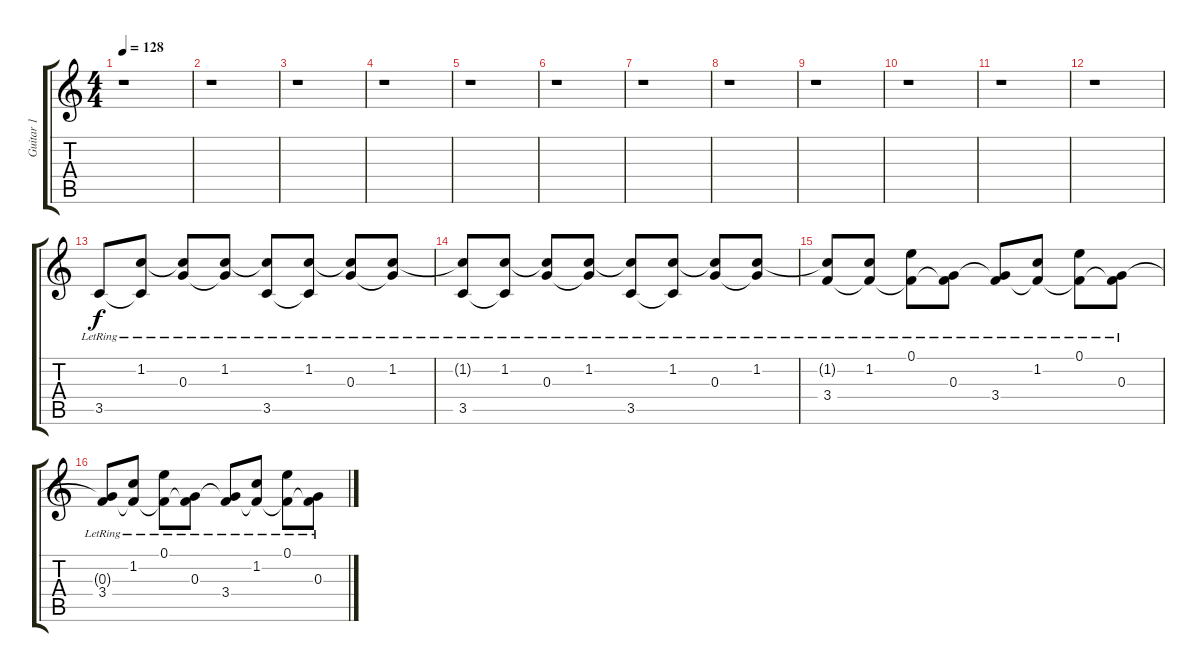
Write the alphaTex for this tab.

\track ("Guitar 1" "Guitar 1") {instrument acousticguitarnylon}
\staff {score tabs}
\tuning (E4 B3 G3 D3 A2 E2) {hide}
\ts (4 4)
\tempo 128
\clef g2
\ks c
r.1{dy f} |
r.1 |
r.1 |
r.1 |
r.1 |
r.1 |
r.1 |
r.1 |
r.1 |
r.1 |
r.1 |
r.1 |
3.5{lr}.8 (1.2{lr} 3.5{t}).8 (1.2{t} 0.3{lr}).8 (1.2{lr} 0.3{t}).8 (1.2{t} 3.5{lr}).8 (1.2{lr} 3.5{t}).8 (1.2{t} 0.3{lr}).8 (1.2{lr} 0.3{t}).8 |
(1.2{t} 3.5{lr}).8 (1.2{lr} 3.5{t}).8 (1.2{t} 0.3{lr}).8 (1.2{lr} 0.3{t}).8 (1.2{t} 3.5{lr}).8 (1.2{lr} 3.5{t}).8 (1.2{t} 0.3{lr}).8 (1.2{lr} 0.3{t}).8 |
(1.2{t} 3.4{lr}).8 (1.2{lr} 3.4{t}).8 (0.1{lr} 3.4{t}).8 (0.3{lr} 3.4{t}).8 (0.3{t} 3.4{lr}).8 (1.2{lr} 3.4{t}).8 (0.1{lr} 3.4{t}).8 (0.3{lr} 3.4{t}).8 |
(0.3{t} 3.4{lr}).8 (1.2{lr} 3.4{t}).8 (0.1{lr} 3.4{t}).8 (0.3{lr} 3.4{t}).8 (0.3{t} 3.4{lr}).8 (1.2{lr} 3.4{t}).8 (0.1{lr} 3.4{t}).8 (0.3{lr} 3.4{t}).8
